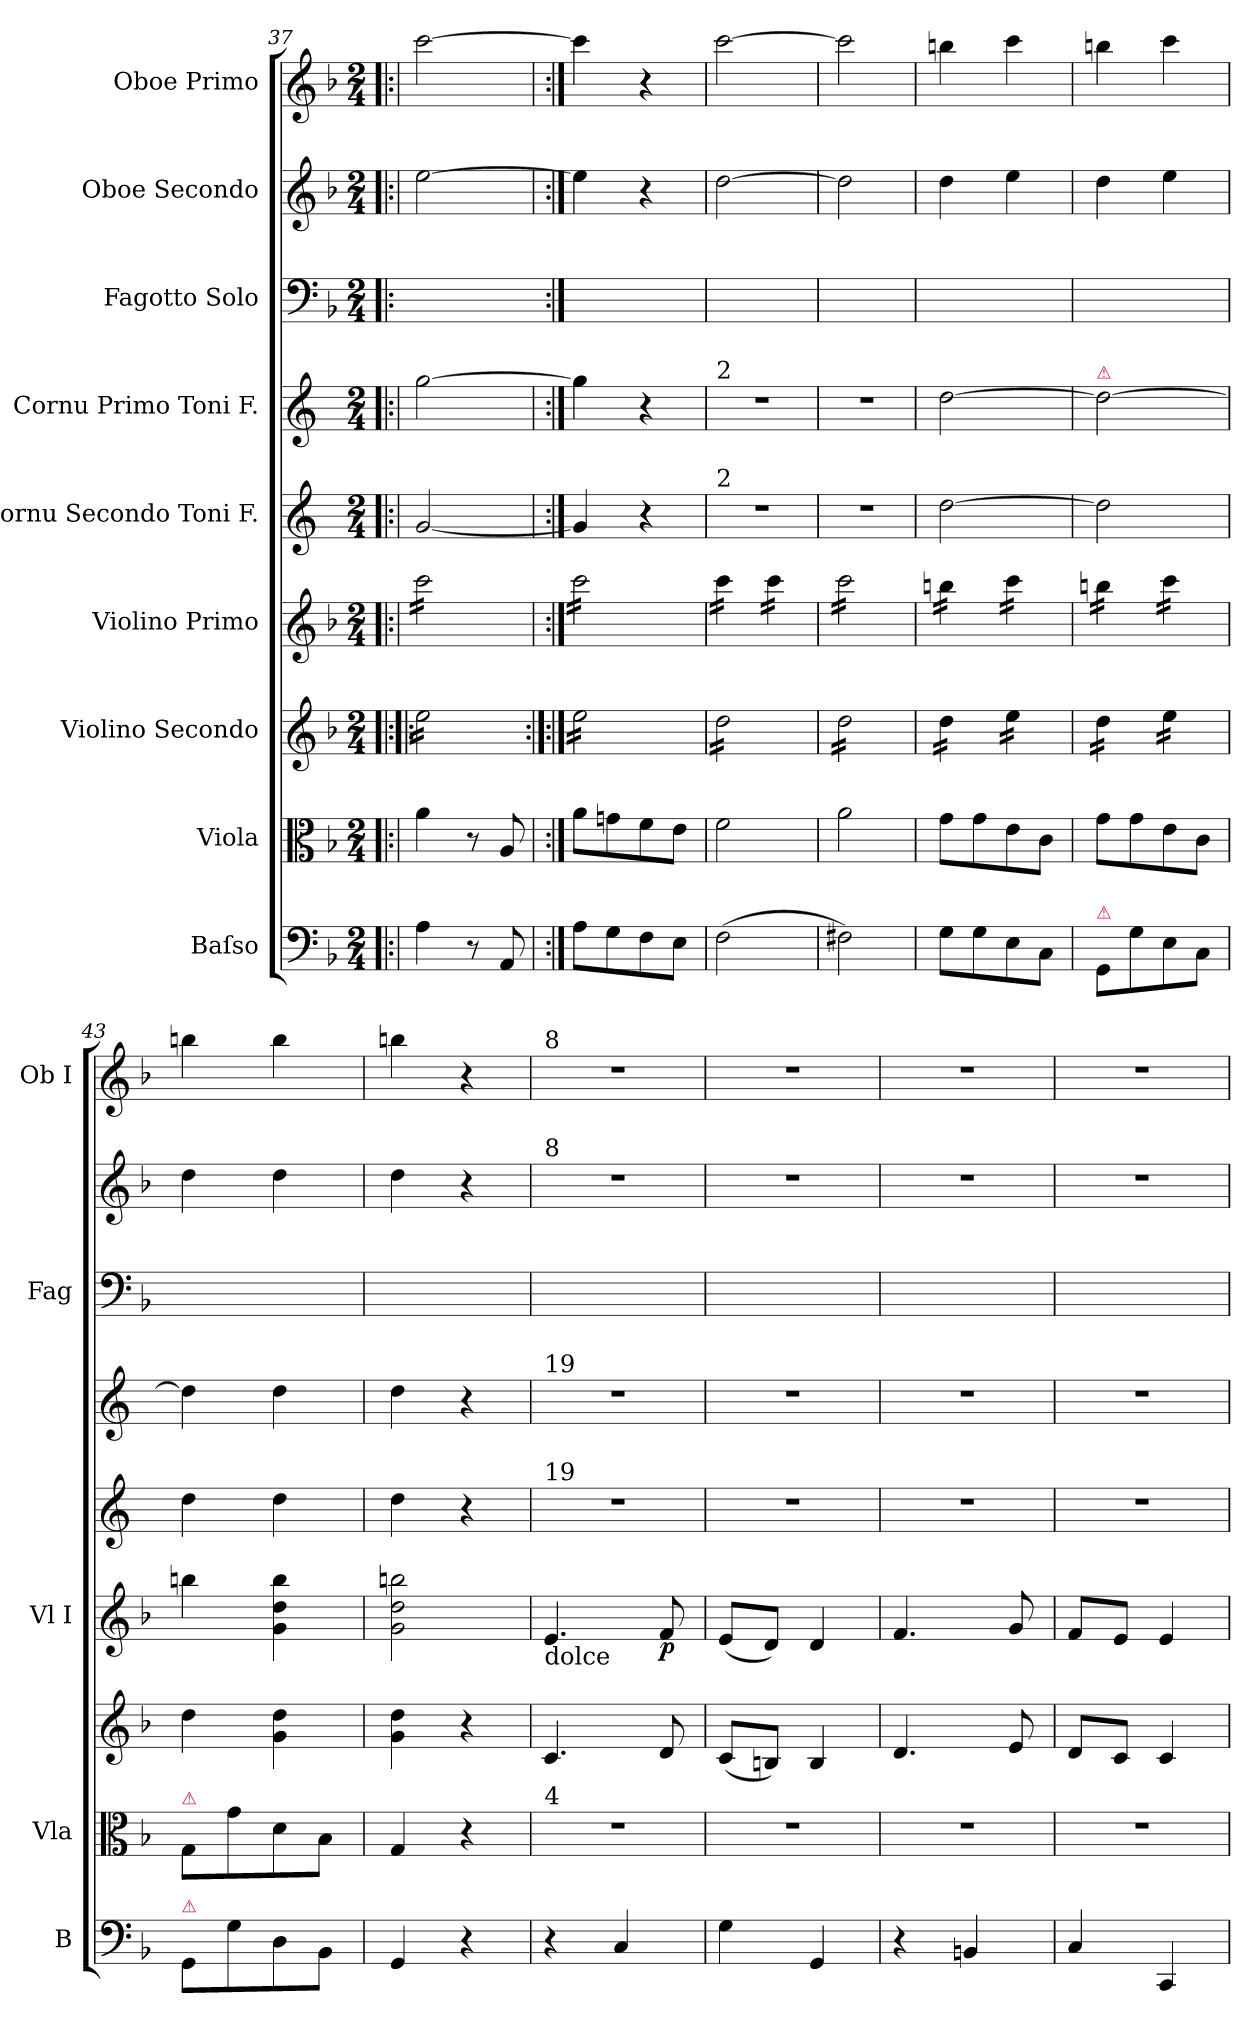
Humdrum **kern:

**kern	**dynam	**kern	**kern	**dynam	**kern	**dynam	**kern	**kern	**kern	**kern	**kern
*part9	*part9	*part8	*part7	*part7	*part6	*part6	*part5	*part4	*part3	*part2	*part1
*staff9	*staff9	*staff8	*staff7	*staff7	*staff6	*staff6	*staff5	*staff4	*staff3	*staff2	*staff1
*I"Baſso	*	*I"Viola	*I"Violino Secondo	*	*I"Violino Primo	*	*I"Cornu Secondo Toni F.	*I"Cornu Primo Toni F.	*I"Fagotto Solo	*I"Oboe Secondo	*I"Oboe Primo
*I'B	*	*I'Vla	*	*	*I'Vl I	*	*	*	*I'Fag	*	*I'Ob I
*clefF4	*	*clefC3	*clefG2	*	*clefG2	*	*clefG2	*clefG2	*clefF4	*clefG2	*clefG2
*	*	*	*	*	*	*	*ITrd4c7	*ITrd4c7	*	*	*
*k[b-]	*	*k[b-]	*k[b-]	*	*k[b-]	*	*k[b-]	*k[b-]	*k[b-]	*k[b-]	*k[b-]
*F:	*	*F:	*F:	*	*F:	*	*	*	*F:	*F:	*F:
*M2/4	*	*M2/4	*M2/4	*	*M2/4	*	*M2/4	*M2/4	*M2/4	*M2/4	*M2/4
=37	=37	=37	=37!|:	=37	=37	=37	=37	=37	=37	=37	=37
!	!	!	!LO:TX:a:color=crimson:t=⚠	!	!	!	!	!	!	!	!
*	*	*	*tremolo	*	*	*	*	*	*	*	*
*	*	*	*	*	*tremolo	*	*	*	*	*	*
4A\	.	4a\	16ee\LL	.	16ccc\LL	.	[2c/	[2cc\	2ryy	[2ee\	[2ccc\
.	.	.	16ee\	.	16ccc\	.	.	.	.	.	.
.	.	.	16ee\	.	16ccc\	.	.	.	.	.	.
.	.	.	16ee\	.	16ccc\	.	.	.	.	.	.
8r	.	8r	16ee\	.	16ccc\	.	.	.	.	.	.
.	.	.	16ee\	.	16ccc\	.	.	.	.	.	.
8AA/	.	8A/	16ee\	.	16ccc\	.	.	.	.	.	.
.	.	.	16ee\JJ	.	16ccc\JJ	.	.	.	.	.	.
=38	=38	=38	=38:|!	=38	=38	=38	=38	=38	=38	=38	=38
8A\L	.	8a\L	16ee\LL	.	16ccc\LL	.	4c/]	4cc\]	2ryy	4ee\]	4ccc\]
.	.	.	16ee\	.	16ccc\	.	.	.	.	.	.
8G\	.	8gn\	16ee\	.	16ccc\	.	.	.	.	.	.
.	.	.	16ee\	.	16ccc\	.	.	.	.	.	.
8F\	.	8f\	16ee\	.	16ccc\	.	4r	4r	.	4r	4r
.	.	.	16ee\	.	16ccc\	.	.	.	.	.	.
8E\J	.	8e\J	16ee\	.	16ccc\	.	.	.	.	.	.
.	.	.	16ee\JJ	.	16ccc\JJ	.	.	.	.	.	.
=39	=39	=39	=39	=39	=39	=39	=39	=39	=39	=39	=39
!	!	!	!	!	!	!	!	!LO:TX:a:t=2	!	!	!
!	!	!	!	!	!	!	!LO:TX:a:t=2	!	!	!	!
!	!	!	!	!	!	!LO:DY:b	!	!	!	!	!
(<2F\	.	2f\	16dd\LL	.	16ccc\LL	fortiſsimo	2r	2r	2ryy	[2dd\	[2ccc\
.	.	.	16dd\	.	16ccc\	.	.	.	.	.	.
.	.	.	16dd\	.	16ccc\	.	.	.	.	.	.
.	.	.	16dd\	.	16ccc\JJ	.	.	.	.	.	.
.	.	.	16dd\	.	16ccc\LL	.	.	.	.	.	.
.	.	.	16dd\	.	16ccc\	.	.	.	.	.	.
.	.	.	16dd\	.	16ccc\	.	.	.	.	.	.
.	.	.	16dd\JJ	.	16ccc\JJ	.	.	.	.	.	.
=40	=40	=40	=40	=40	=40	=40	=40	=40	=40	=40	=40
2F#X\)	.	2a\	16dd\LL	.	16ccc\LL	.	2r	2r	2ryy	2dd\]	2ccc\]
.	.	.	16dd\	.	16ccc\	.	.	.	.	.	.
.	.	.	16dd\	.	16ccc\	.	.	.	.	.	.
.	.	.	16dd\	.	16ccc\	.	.	.	.	.	.
.	.	.	16dd\	.	16ccc\	.	.	.	.	.	.
.	.	.	16dd\	.	16ccc\	.	.	.	.	.	.
.	.	.	16dd\	.	16ccc\	.	.	.	.	.	.
.	.	.	16dd\JJ	.	16ccc\JJ	.	.	.	.	.	.
=41	=41	=41	=41	=41	=41	=41	=41	=41	=41	=41	=41
8G\L	.	8g\L	16dd\LL	.	16bbn\LL	.	[2g\	[<2g\	2ryy	4dd\	4bbn\
.	.	.	16dd\	.	16bbn\	.	.	.	.	.	.
8G\	.	8g\	16dd\	.	16bbn\	.	.	.	.	.	.
.	.	.	16dd\JJ	.	16bbn\JJ	.	.	.	.	.	.
8E\	.	8e\	16ee\LL	.	16ccc\LL	.	.	.	.	4ee\	4ccc\
.	.	.	16ee\	.	16ccc\	.	.	.	.	.	.
8C\J	.	8c\J	16ee\	.	16ccc\	.	.	.	.	.	.
.	.	.	16ee\JJ	.	16ccc\JJ	.	.	.	.	.	.
=42	=42	=42	=42	=42	=42	=42	=42	=42	=42	=42	=42
!	!	!	!	!	!	!	!	!LO:TX:a:color=crimson:t=⚠	!	!	!
!LO:TX:a:color=crimson:t=⚠	!	!	!	!	!	!	!	!	!	!	!
8GG/L	.	8g\L	16dd\LL	.	16bbn\LL	.	2g\]	2g\_	2ryy	4dd\	4bbn\
.	.	.	16dd\	.	16bbn\	.	.	.	.	.	.
8G\	.	8g\	16dd\	.	16bbn\	.	.	.	.	.	.
.	.	.	16dd\JJ	.	16bbn\JJ	.	.	.	.	.	.
8E\	.	8e\	16ee\LL	.	16ccc\LL	.	.	.	.	4ee\	4ccc\
.	.	.	16ee\	.	16ccc\	.	.	.	.	.	.
8C\J	.	8c\J	16ee\	.	16ccc\	.	.	.	.	.	.
.	.	.	16ee\JJ	.	16ccc\JJ	.	.	.	.	.	.
*	*	*	*	*	*Xtremolo	*	*	*	*	*	*
*	*	*	*Xtremolo	*	*	*	*	*	*	*	*
=43	=43	=43	=43	=43	=43	=43	=43	=43	=43	=43	=43
!	!	!LO:TX:a:color=crimson:t=⚠	!	!	!	!	!	!	!	!	!
!LO:TX:a:color=crimson:t=⚠	!	!	!	!	!	!	!	!	!	!	!
8GG/L	.	8G/L	4dd\	.	4bbn\	.	4g\	4g\]	2ryy	4dd\	4bbn\
8G\	.	8g\	.	.	.	.	.	.	.	.	.
8D\	.	8d\	4g\ 4dd\	.	4g\ 4dd\ 4bb\	.	4g\	4g\	.	4dd\	4bb\
8BB-\J	.	8B-\J	.	.	.	.	.	.	.	.	.
=44	=44	=44	=44	=44	=44	=44	=44	=44	=44	=44	=44
4GG/	.	4G/	4g\ 4dd\	.	2g\ 2dd\ 2bbn\	.	4g\	4g\	2ryy	4dd\	4bbn\
4r	.	4r	4r	.	.	.	4r	4r	.	4r	4r
=45	=45	=45	=45	=45	=45	=45	=45	=45	=45	=45	=45
!	!	!	!	!	!	!	!	!	!	!	!LO:TX:a:t=8
!	!	!	!	!	!	!	!	!	!	!LO:TX:a:t=8	!
!	!	!	!	!	!	!	!	!LO:TX:a:t=19	!	!	!
!	!	!	!	!	!	!	!LO:TX:a:t=19	!	!	!	!
!	!	!	!	!	!LO:TX:b:t=dolce	!	!	!	!	!	!
!	!	!LO:TX:a:t=4	!	!	!	!	!	!	!	!	!
!	!	!	!	!LO:DY:b	!	!	!	!	!	!	!
4r	.	2r	4.c/	pia	4.e/	.	2r	2r	2ryy	2r	2r
!	!LO:DY:b	!	!	!	!	!	!	!	!	!	!
4C/	pia	.	.	.	.	.	.	.	.	.	.
.	.	.	8d/	.	8f/	p	.	.	.	.	.
=46	=46	=46	=46	=46	=46	=46	=46	=46	=46	=46	=46
4G\	.	2r	(8c/L	.	(8e/L	.	2r	2r	2ryy	2r	2r
.	.	.	8Bn/J)	.	8d/J)	.	.	.	.	.	.
4GG/	.	.	4B/	.	4d/	.	.	.	.	.	.
=47	=47	=47	=47	=47	=47	=47	=47	=47	=47	=47	=47
4r	.	2r	4.d/	.	4.f/	.	2r	2r	2ryy	2r	2r
4BBn/	.	.	.	.	.	.	.	.	.	.	.
.	.	.	8e/	.	8g/	.	.	.	.	.	.
=48	=48	=48	=48	=48	=48	=48	=48	=48	=48	=48	=48
4C/	.	2r	8d/L	.	8f/L	.	2r	2r	2ryy	2r	2r
.	.	.	8c/J	.	8e/J	.	.	.	.	.	.
4CC/	.	.	4c/	.	4e/	.	.	.	.	.	.
=	=	=	=	=	=	=	=	=	=	=	=
*-	*-	*-	*-	*-	*-	*-	*-	*-	*-	*-	*-
